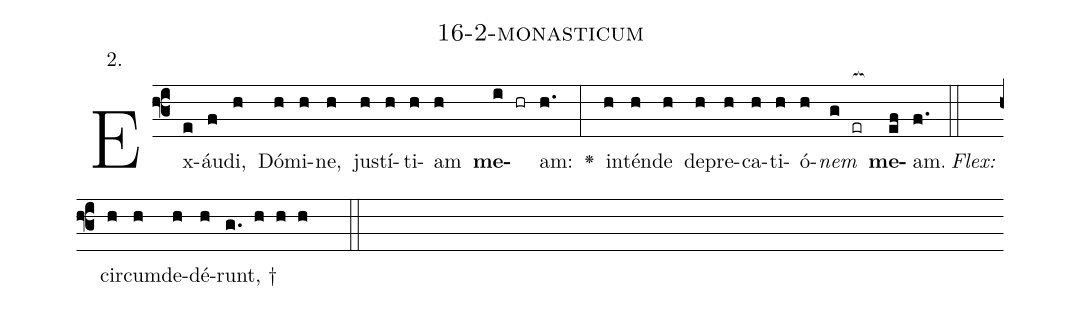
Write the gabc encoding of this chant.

name: 16-2-monasticum;
annotation: 2.;
%%
(f3)Ex(e)áu(f)di,(h) Dó(h)mi(h)ne,(h) jus(h)tí(h)ti(h)am(h) <b>me</b>(i hr)am:(h.) <v>\greheightstar</v>(:) in(h)tén(h)de(h) de(h)pre(h)ca(h)ti(h)ó(h)<i>nem</i>(g er[ocb:1{]) <b>me</b>(ef[ocb:0}])am.(f.) (::)
<i>Flex:</i>()  cir(h)cum(h)de(h)dé(h)runt, †(g. h h h  ::)

%E(h) u(h) o(h) u(g) a(ef) e.(f.) (::)
